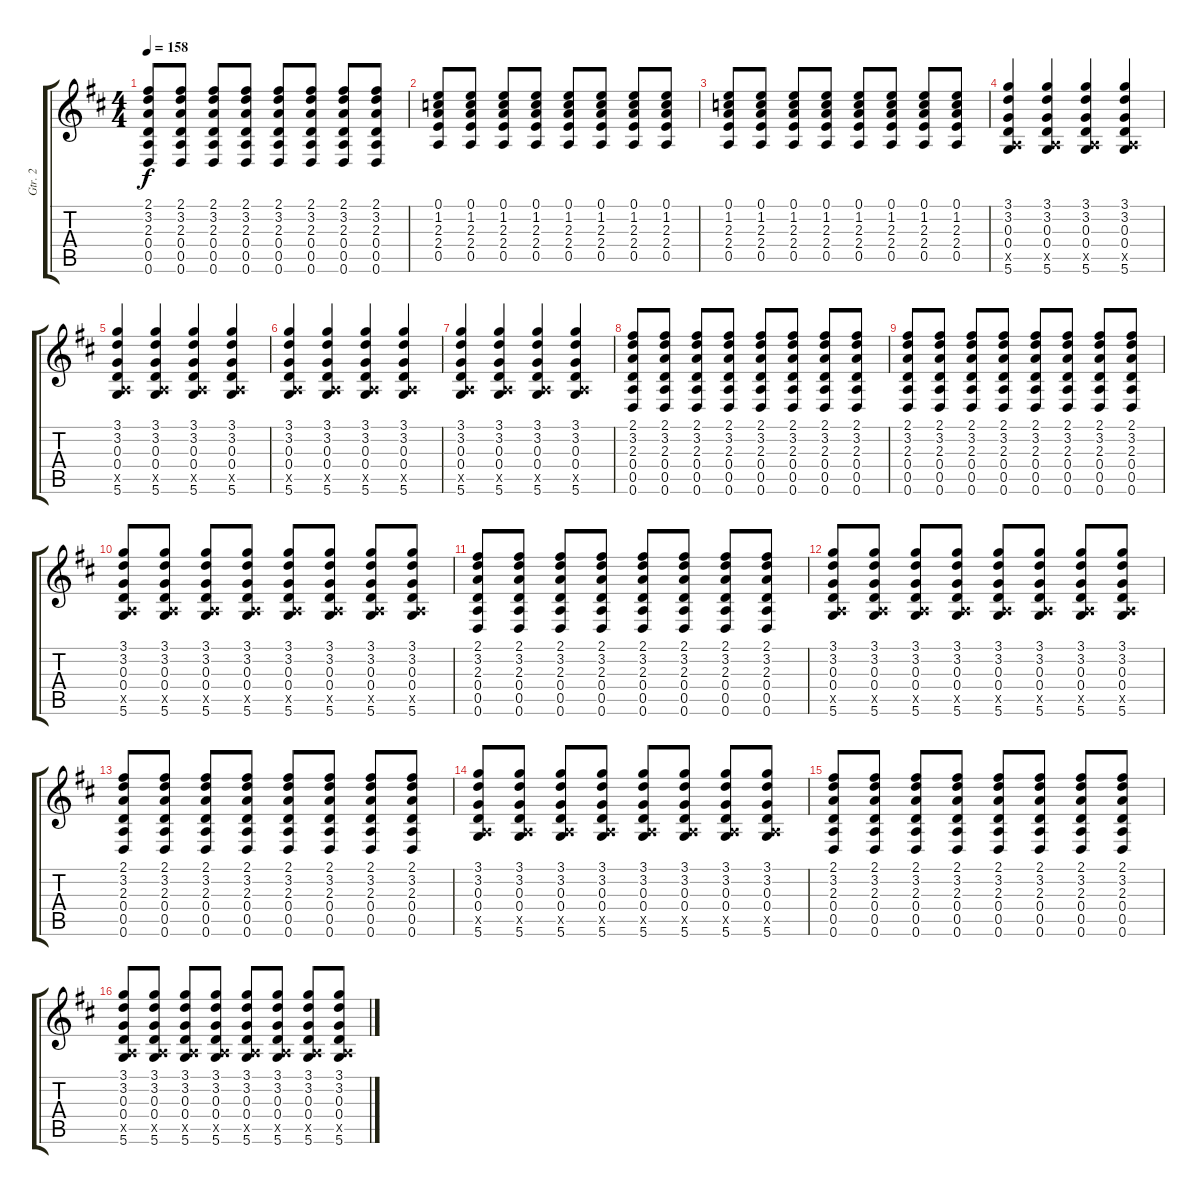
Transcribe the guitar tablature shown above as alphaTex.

\track ("Gtr. 2" "Gtr. 2") {instrument distortionguitar}
\staff {score tabs}
\tuning (E4 B3 G3 D3 A2 D2) {hide}
\ts (4 4)
\tempo 158
\clef g2
\ks d
(2.1 3.2 2.3 0.4 0.5 0.6).8{dy f} (2.1 3.2 2.3 0.4 0.5 0.6).8 (2.1 3.2 2.3 0.4 0.5 0.6).8 (2.1 3.2 2.3 0.4 0.5 0.6).8 (2.1 3.2 2.3 0.4 0.5 0.6).8 (2.1 3.2 2.3 0.4 0.5 0.6).8 (2.1 3.2 2.3 0.4 0.5 0.6).8 (2.1 3.2 2.3 0.4 0.5 0.6).8 |
(0.1 1.2 2.3 2.4 0.5).8 (0.1 1.2 2.3 2.4 0.5).8 (0.1 1.2 2.3 2.4 0.5).8 (0.1 1.2 2.3 2.4 0.5).8 (0.1 1.2 2.3 2.4 0.5).8 (0.1 1.2 2.3 2.4 0.5).8 (0.1 1.2 2.3 2.4 0.5).8 (0.1 1.2 2.3 2.4 0.5).8 |
(0.1 1.2 2.3 2.4 0.5).8 (0.1 1.2 2.3 2.4 0.5).8 (0.1 1.2 2.3 2.4 0.5).8 (0.1 1.2 2.3 2.4 0.5).8 (0.1 1.2 2.3 2.4 0.5).8 (0.1 1.2 2.3 2.4 0.5).8 (0.1 1.2 2.3 2.4 0.5).8 (0.1 1.2 2.3 2.4 0.5).8 |
(3.1 3.2 0.3 0.4 0.5{x} 5.6).4 (3.1 3.2 0.3 0.4 0.5{x} 5.6).4 (3.1 3.2 0.3 0.4 0.5{x} 5.6).4 (3.1 3.2 0.3 0.4 0.5{x} 5.6).4 |
(3.1 3.2 0.3 0.4 0.5{x} 5.6).4 (3.1 3.2 0.3 0.4 0.5{x} 5.6).4 (3.1 3.2 0.3 0.4 0.5{x} 5.6).4 (3.1 3.2 0.3 0.4 0.5{x} 5.6).4 |
(3.1 3.2 0.3 0.4 0.5{x} 5.6).4 (3.1 3.2 0.3 0.4 0.5{x} 5.6).4 (3.1 3.2 0.3 0.4 0.5{x} 5.6).4 (3.1 3.2 0.3 0.4 0.5{x} 5.6).4 |
(3.1 3.2 0.3 0.4 0.5{x} 5.6).4 (3.1 3.2 0.3 0.4 0.5{x} 5.6).4 (3.1 3.2 0.3 0.4 0.5{x} 5.6).4 (3.1 3.2 0.3 0.4 0.5{x} 5.6).4 |
(2.1 3.2 2.3 0.4 0.5 0.6).8 (2.1 3.2 2.3 0.4 0.5 0.6).8 (2.1 3.2 2.3 0.4 0.5 0.6).8 (2.1 3.2 2.3 0.4 0.5 0.6).8 (2.1 3.2 2.3 0.4 0.5 0.6).8 (2.1 3.2 2.3 0.4 0.5 0.6).8 (2.1 3.2 2.3 0.4 0.5 0.6).8 (2.1 3.2 2.3 0.4 0.5 0.6).8 |
(2.1 3.2 2.3 0.4 0.5 0.6).8 (2.1 3.2 2.3 0.4 0.5 0.6).8 (2.1 3.2 2.3 0.4 0.5 0.6).8 (2.1 3.2 2.3 0.4 0.5 0.6).8 (2.1 3.2 2.3 0.4 0.5 0.6).8 (2.1 3.2 2.3 0.4 0.5 0.6).8 (2.1 3.2 2.3 0.4 0.5 0.6).8 (2.1 3.2 2.3 0.4 0.5 0.6).8 |
(3.1 3.2 0.3 0.4 0.5{x} 5.6).8 (3.1 3.2 0.3 0.4 0.5{x} 5.6).8 (3.1 3.2 0.3 0.4 0.5{x} 5.6).8 (3.1 3.2 0.3 0.4 0.5{x} 5.6).8 (3.1 3.2 0.3 0.4 0.5{x} 5.6).8 (3.1 3.2 0.3 0.4 0.5{x} 5.6).8 (3.1 3.2 0.3 0.4 0.5{x} 5.6).8 (3.1 3.2 0.3 0.4 0.5{x} 5.6).8 |
(2.1 3.2 2.3 0.4 0.5 0.6).8 (2.1 3.2 2.3 0.4 0.5 0.6).8 (2.1 3.2 2.3 0.4 0.5 0.6).8 (2.1 3.2 2.3 0.4 0.5 0.6).8 (2.1 3.2 2.3 0.4 0.5 0.6).8 (2.1 3.2 2.3 0.4 0.5 0.6).8 (2.1 3.2 2.3 0.4 0.5 0.6).8 (2.1 3.2 2.3 0.4 0.5 0.6).8 |
(3.1 3.2 0.3 0.4 0.5{x} 5.6).8 (3.1 3.2 0.3 0.4 0.5{x} 5.6).8 (3.1 3.2 0.3 0.4 0.5{x} 5.6).8 (3.1 3.2 0.3 0.4 0.5{x} 5.6).8 (3.1 3.2 0.3 0.4 0.5{x} 5.6).8 (3.1 3.2 0.3 0.4 0.5{x} 5.6).8 (3.1 3.2 0.3 0.4 0.5{x} 5.6).8 (3.1 3.2 0.3 0.4 0.5{x} 5.6).8 |
(2.1 3.2 2.3 0.4 0.5 0.6).8 (2.1 3.2 2.3 0.4 0.5 0.6).8 (2.1 3.2 2.3 0.4 0.5 0.6).8 (2.1 3.2 2.3 0.4 0.5 0.6).8 (2.1 3.2 2.3 0.4 0.5 0.6).8 (2.1 3.2 2.3 0.4 0.5 0.6).8 (2.1 3.2 2.3 0.4 0.5 0.6).8 (2.1 3.2 2.3 0.4 0.5 0.6).8 |
(3.1 3.2 0.3 0.4 0.5{x} 5.6).8 (3.1 3.2 0.3 0.4 0.5{x} 5.6).8 (3.1 3.2 0.3 0.4 0.5{x} 5.6).8 (3.1 3.2 0.3 0.4 0.5{x} 5.6).8 (3.1 3.2 0.3 0.4 0.5{x} 5.6).8 (3.1 3.2 0.3 0.4 0.5{x} 5.6).8 (3.1 3.2 0.3 0.4 0.5{x} 5.6).8 (3.1 3.2 0.3 0.4 0.5{x} 5.6).8 |
(2.1 3.2 2.3 0.4 0.5 0.6).8 (2.1 3.2 2.3 0.4 0.5 0.6).8 (2.1 3.2 2.3 0.4 0.5 0.6).8 (2.1 3.2 2.3 0.4 0.5 0.6).8 (2.1 3.2 2.3 0.4 0.5 0.6).8 (2.1 3.2 2.3 0.4 0.5 0.6).8 (2.1 3.2 2.3 0.4 0.5 0.6).8 (2.1 3.2 2.3 0.4 0.5 0.6).8 |
(3.1 3.2 0.3 0.4 0.5{x} 5.6).8 (3.1 3.2 0.3 0.4 0.5{x} 5.6).8 (3.1 3.2 0.3 0.4 0.5{x} 5.6).8 (3.1 3.2 0.3 0.4 0.5{x} 5.6).8 (3.1 3.2 0.3 0.4 0.5{x} 5.6).8 (3.1 3.2 0.3 0.4 0.5{x} 5.6).8 (3.1 3.2 0.3 0.4 0.5{x} 5.6).8 (3.1 3.2 0.3 0.4 0.5{x} 5.6).8
